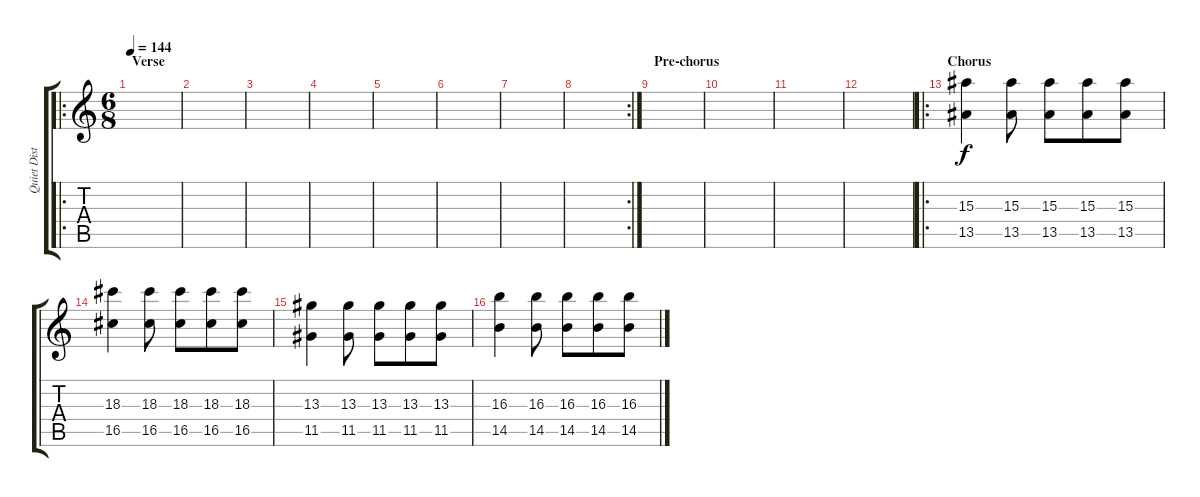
\track ("Quiet Distortion Guitar" "Quiet Dist") {instrument overdrivenguitar}
\staff {score tabs}
\tuning (E4 B3 G3 D3 A2 E2) {hide}
\ro
\ts (6 8)
\section ("" "Verse")
\tempo 144
\clef g2
\ks c
|
|
|
|
|
|
|
\rc 2
|
\section ("" "Pre-chorus")
|
|
|
|
\ro
\section ("" "Chorus")
(15.3 13.5).4 (15.3 13.5).8 (15.3 13.5).8 (15.3 13.5).8 (15.3 13.5).8 |
(18.3 16.5).4 (18.3 16.5).8 (18.3 16.5).8 (18.3 16.5).8 (18.3 16.5).8 |
(13.3 11.5).4 (13.3 11.5).8 (13.3 11.5).8 (13.3 11.5).8 (13.3 11.5).8 |
(16.3 14.5).4 (16.3 14.5).8 (16.3 14.5).8 (16.3 14.5).8 (16.3 14.5).8
